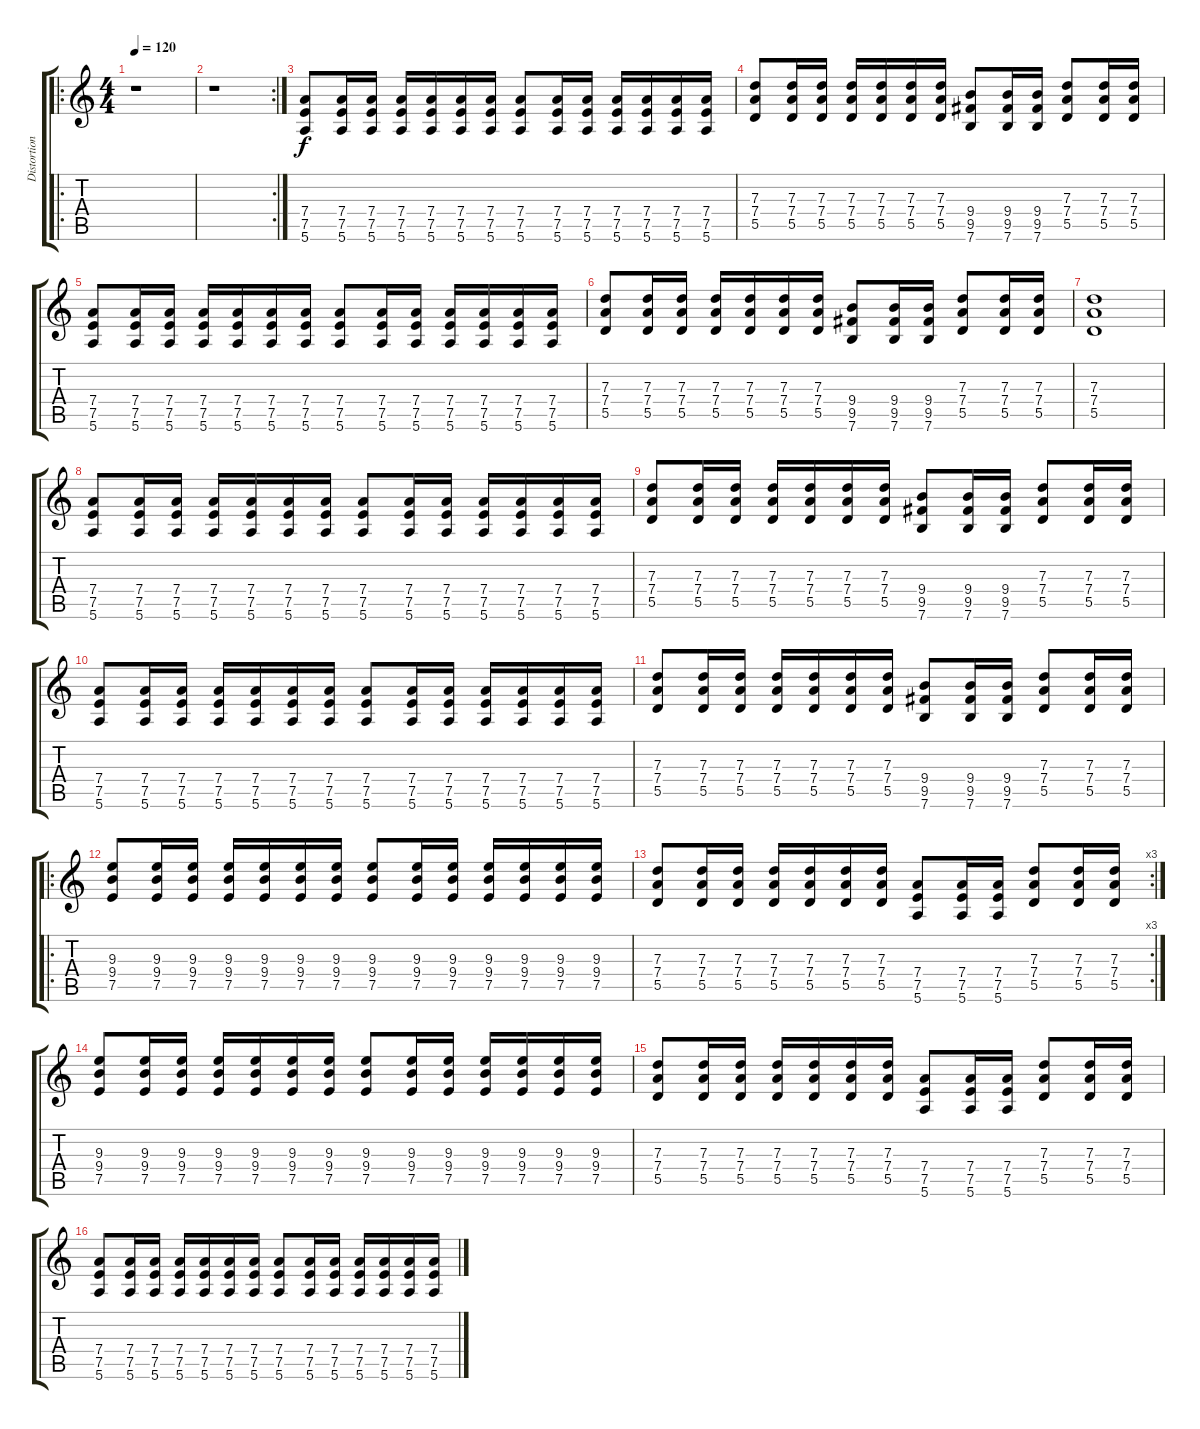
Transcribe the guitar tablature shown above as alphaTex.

\track ("Distortion Guitar (TV and RW)" "Distortion") {instrument distortionguitar}
\staff {score tabs}
\tuning (E4 B3 G3 D3 A2 E2) {hide}
\ro
\ts (4 4)
\tempo 120
\clef g2
\ks c
r.1{dy f instrument distortionguitar} |
\rc 2
r.1 |
(7.4 7.5 5.6).8 (7.4 7.5 5.6).16 (7.4 7.5 5.6).16 (7.4 7.5 5.6).16 (7.4 7.5 5.6).16 (7.4 7.5 5.6).16 (7.4 7.5 5.6).16 (7.4 7.5 5.6).8 (7.4 7.5 5.6).16 (7.4 7.5 5.6).16 (7.4 7.5 5.6).16 (7.4 7.5 5.6).16 (7.4 7.5 5.6).16 (7.4 7.5 5.6).16 |
(7.3 7.4 5.5).8 (7.3 7.4 5.5).16 (7.3 7.4 5.5).16 (7.3 7.4 5.5).16 (7.3 7.4 5.5).16 (7.3 7.4 5.5).16 (7.3 7.4 5.5).16 (9.4 9.5 7.6).8 (9.4 9.5 7.6).16 (9.4 9.5 7.6).16 (7.3 7.4 5.5).8 (7.3 7.4 5.5).16 (7.3 7.4 5.5).16 |
(7.4 7.5 5.6).8 (7.4 7.5 5.6).16 (7.4 7.5 5.6).16 (7.4 7.5 5.6).16 (7.4 7.5 5.6).16 (7.4 7.5 5.6).16 (7.4 7.5 5.6).16 (7.4 7.5 5.6).8 (7.4 7.5 5.6).16 (7.4 7.5 5.6).16 (7.4 7.5 5.6).16 (7.4 7.5 5.6).16 (7.4 7.5 5.6).16 (7.4 7.5 5.6).16 |
(7.3 7.4 5.5).8 (7.3 7.4 5.5).16 (7.3 7.4 5.5).16 (7.3 7.4 5.5).16 (7.3 7.4 5.5).16 (7.3 7.4 5.5).16 (7.3 7.4 5.5).16 (9.4 9.5 7.6).8 (9.4 9.5 7.6).16 (9.4 9.5 7.6).16 (7.3 7.4 5.5).8 (7.3 7.4 5.5).16 (7.3 7.4 5.5).16 |
(7.3 7.4 5.5).1 |
(7.4 7.5 5.6).8 (7.4 7.5 5.6).16 (7.4 7.5 5.6).16 (7.4 7.5 5.6).16 (7.4 7.5 5.6).16 (7.4 7.5 5.6).16 (7.4 7.5 5.6).16 (7.4 7.5 5.6).8 (7.4 7.5 5.6).16 (7.4 7.5 5.6).16 (7.4 7.5 5.6).16 (7.4 7.5 5.6).16 (7.4 7.5 5.6).16 (7.4 7.5 5.6).16 |
(7.3 7.4 5.5).8 (7.3 7.4 5.5).16 (7.3 7.4 5.5).16 (7.3 7.4 5.5).16 (7.3 7.4 5.5).16 (7.3 7.4 5.5).16 (7.3 7.4 5.5).16 (9.4 9.5 7.6).8 (9.4 9.5 7.6).16 (9.4 9.5 7.6).16 (7.3 7.4 5.5).8 (7.3 7.4 5.5).16 (7.3 7.4 5.5).16 |
(7.4 7.5 5.6).8 (7.4 7.5 5.6).16 (7.4 7.5 5.6).16 (7.4 7.5 5.6).16 (7.4 7.5 5.6).16 (7.4 7.5 5.6).16 (7.4 7.5 5.6).16 (7.4 7.5 5.6).8 (7.4 7.5 5.6).16 (7.4 7.5 5.6).16 (7.4 7.5 5.6).16 (7.4 7.5 5.6).16 (7.4 7.5 5.6).16 (7.4 7.5 5.6).16 |
(7.3 7.4 5.5).8 (7.3 7.4 5.5).16 (7.3 7.4 5.5).16 (7.3 7.4 5.5).16 (7.3 7.4 5.5).16 (7.3 7.4 5.5).16 (7.3 7.4 5.5).16 (9.4 9.5 7.6).8 (9.4 9.5 7.6).16 (9.4 9.5 7.6).16 (7.3 7.4 5.5).8 (7.3 7.4 5.5).16 (7.3 7.4 5.5).16 |
\ro
(9.3 9.4 7.5).8 (9.3 9.4 7.5).16 (9.3 9.4 7.5).16 (9.3 9.4 7.5).16 (9.3 9.4 7.5).16 (9.3 9.4 7.5).16 (9.3 9.4 7.5).16 (9.3 9.4 7.5).8 (9.3 9.4 7.5).16 (9.3 9.4 7.5).16 (9.3 9.4 7.5).16 (9.3 9.4 7.5).16 (9.3 9.4 7.5).16 (9.3 9.4 7.5).16 |
\rc 3
(7.3 7.4 5.5).8 (7.3 7.4 5.5).16 (7.3 7.4 5.5).16 (7.3 7.4 5.5).16 (7.3 7.4 5.5).16 (7.3 7.4 5.5).16 (7.3 7.4 5.5).16 (7.4 7.5 5.6).8 (7.4 7.5 5.6).16 (7.4 7.5 5.6).16 (7.3 7.4 5.5).8 (7.3 7.4 5.5).16 (7.3 7.4 5.5).16 |
(9.3 9.4 7.5).8 (9.3 9.4 7.5).16 (9.3 9.4 7.5).16 (9.3 9.4 7.5).16 (9.3 9.4 7.5).16 (9.3 9.4 7.5).16 (9.3 9.4 7.5).16 (9.3 9.4 7.5).8 (9.3 9.4 7.5).16 (9.3 9.4 7.5).16 (9.3 9.4 7.5).16 (9.3 9.4 7.5).16 (9.3 9.4 7.5).16 (9.3 9.4 7.5).16 |
(7.3 7.4 5.5).8 (7.3 7.4 5.5).16 (7.3 7.4 5.5).16 (7.3 7.4 5.5).16 (7.3 7.4 5.5).16 (7.3 7.4 5.5).16 (7.3 7.4 5.5).16 (7.4 7.5 5.6).8 (7.4 7.5 5.6).16 (7.4 7.5 5.6).16 (7.3 7.4 5.5).8 (7.3 7.4 5.5).16 (7.3 7.4 5.5).16 |
(7.4 7.5 5.6).8 (7.4 7.5 5.6).16 (7.4 7.5 5.6).16 (7.4 7.5 5.6).16 (7.4 7.5 5.6).16 (7.4 7.5 5.6).16 (7.4 7.5 5.6).16 (7.4 7.5 5.6).8 (7.4 7.5 5.6).16 (7.4 7.5 5.6).16 (7.4 7.5 5.6).16 (7.4 7.5 5.6).16 (7.4 7.5 5.6).16 (7.4 7.5 5.6).16
